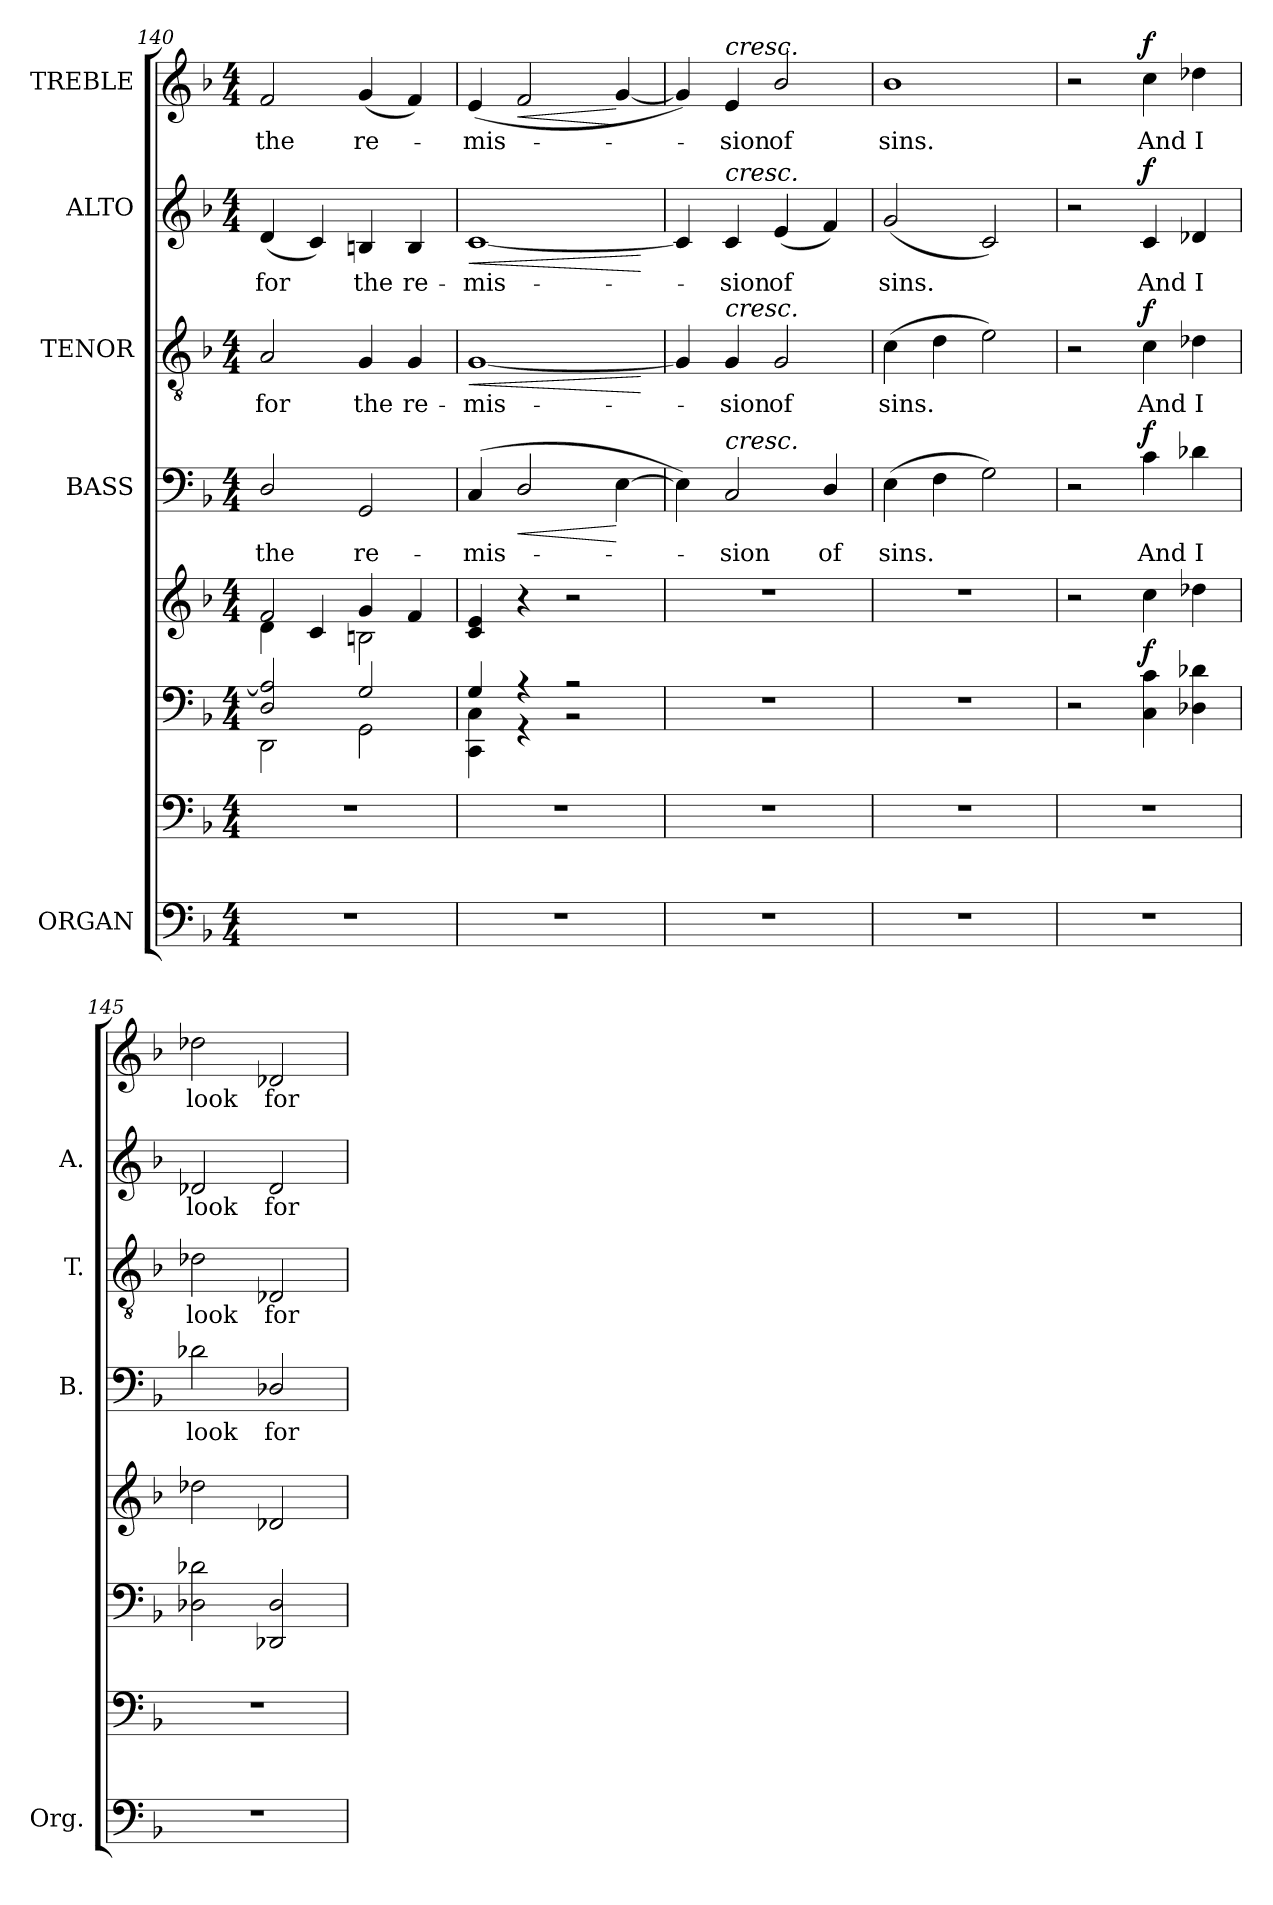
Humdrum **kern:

**kern	**kern	**kern	**kern	**dynam	**kern	**text	**dynam	**kern	**text	**dynam	**kern	**text	**dynam	**kern	**text	**dynam
*part5	*part5	*part5	*part5	*part5	*part4	*part4	*part4	*part3	*part3	*part3	*part2	*part2	*part2	*part1	*part1	*part1
*staff8	*staff7	*staff6	*staff5	*staff5/6/7/8	*staff4	*staff4	*staff4	*staff3	*staff3	*staff3	*staff2	*staff2	*staff2	*staff1	*staff1	*staff1
*I"ORGAN	*	*	*	*	*I"BASS	*	*	*I"TENOR	*	*	*I"ALTO	*	*	*I"TREBLE	*	*
*I'Org.	*	*	*	*	*I'B.	*	*	*I'T.	*	*	*I'A.	*	*	*	*	*
*clefF4	*clefF4	*clefF4	*clefG2	*	*clefF4	*	*	*clefGv2	*	*	*clefG2	*	*	*clefG2	*	*
*	*	*	*	*	*	*	*	*ITrd7c12	*	*	*	*	*	*	*	*
*k[b-]	*k[b-]	*k[b-]	*k[b-]	*	*k[b-]	*	*	*k[b-]	*	*	*k[b-]	*	*	*k[b-]	*	*
*F:	*F:	*F:	*F:	*	*F:	*	*	*F:	*	*	*F:	*	*	*F:	*	*
*M4/4	*M4/4	*M4/4	*M4/4	*	*M4/4	*	*	*M4/4	*	*	*M4/4	*	*	*M4/4	*	*
=140	=140	=140	=140	=140	=140	=140	=140	=140	=140	=140	=140	=140	=140	=140	=140	=140
*	*	*^	*^	*	*	*	*	*	*	*	*	*	*	*	*	*
!	!	!	!	!	!	!	!	!LO:LY:b:color=#000000	!	!	!	!	!	!	!	!	!	!
!	!	!	!	!	!	!	!	!	!	!	!LO:LY:b:color=#000000	!	!	!	!	!	!	!
!	!	!	!	!	!	!	!	!	!	!	!	!	!	!LO:LY:b:color=#000000	!	!	!	!
!	!	!	!	!	!	!	!	!	!	!	!	!	!	!	!	!	!LO:LY:b:color=#000000	!
1r	1r	2Di/ 2Ai]	2DDi\	2fi/	4di\	.	2Di/	the	.	2AAi/	for	.	(4di/	for	.	2fi/	the	.
.	.	.	.	.	4ci/	.	.	.	.	.	.	.	4ci/)	.	.	.	.	.
!	!	!	!	!	!	!	!	!LO:LY:b:color=#000000	!	!	!	!	!	!	!	!	!	!
!	!	!	!	!	!	!	!	!	!	!	!LO:LY:b:color=#000000	!	!	!	!	!	!	!
!	!	!	!	!	!	!	!	!	!	!	!	!	!	!LO:LY:b:color=#000000	!	!	!	!
!	!	!	!	!	!	!	!	!	!	!	!	!	!	!	!	!	!LO:LY:b:color=#000000	!
.	.	2Gi/	2GGi\	4gi/	2Bni\	.	2GGi/	re-	.	4GGi/	the	.	4Bni/	the	.	(4gi/	re-	.
!	!	!	!	!	!	!	!	!	!	!	!LO:LY:b:color=#000000	!	!	!	!	!	!	!
!	!	!	!	!	!	!	!	!	!	!	!	!	!	!LO:LY:b:color=#000000	!	!	!	!
.	.	.	.	4fi/	.	.	.	.	.	4GGi/	re-	.	4Bi/	re-	.	4fi/)	.	.
*	*	*	*	*v	*v	*	*	*	*	*	*	*	*	*	*	*	*	*
=141	=141	=141	=141	=141	=141	=141	=141	=141	=141	=141	=141	=141	=141	=141	=141	=141	=141
!	!	!	!	!	!	!	!LO:LY:b:color=#000000	!	!	!	!	!	!	!	!	!	!
!	!	!	!	!	!	!	!	!	!	!LO:LY:b:color=#000000	!LO:HP:b	!	!	!	!	!	!
!	!	!	!	!	!	!	!	!	!	!	!	!	!LO:LY:b:color=#000000	!LO:HP:b	!	!	!
!	!	!	!	!	!	!	!	!	!	!	!	!	!	!	!	!LO:LY:b:color=#000000	!
1r	1r	4Gi/	4CCi\ 4Ci	4ci/ 4ei	.	(4Ci/	-mis-	.	[1GGi	-mis-	<	[1ci	-mis-	<	(4ei/	-mis-	.
!	!	!	!	!	!	!	!	!LO:HP:b	!	!	!	!	!	!	!	!	!LO:HP:b
.	.	4r	4r	4r	.	2Di/	.	<	.	.	.	.	.	.	2fi/	.	<
.	.	2r	2r	2r	.	.	.	.	.	.	.	.	.	.	.	.	.
.	.	.	.	.	.	[4Ei\	.	[	.	.	.	.	.	.	[4gi/	.	[
*	*	*v	*v	*	*	*	*	*	*	*	*	*	*	*	*	*	*
.	.	.	.	.	.	.	.	.	.	[	.	.	[	.	.	.
=142	=142	=142	=142	=142	=142	=142	=142	=142	=142	=142	=142	=142	=142	=142	=142	=142
1r	1r	1r	1r	.	4Ei\])	.	.	4GGi/]	.	.	4ci/]	.	.	4gi/])	.	.
!	!	!	!	!	!	!LO:LY:b:color=#000000	!	!	!	!	!	!	!	!	!	!
!	!	!	!	!	!	!	!	!	!LO:LY:b:color=#000000	!	!	!	!	!	!	!
!	!	!	!	!	!	!	!	!	!	!	!	!LO:LY:b:color=#000000	!	!	!	!
!	!	!	!	!	!	!	!	!	!	!	!	!	!	!LO:TX:a:i:t=cresc.	!	!
!	!	!	!	!	!	!	!	!	!	!	!LO:TX:a:i:t=cresc.	!	!	!	!	!
!	!	!	!	!	!	!	!	!LO:TX:a:i:t=cresc.	!	!	!	!	!	!	!	!
!	!	!	!	!	!LO:TX:a:i:t=cresc.	!	!	!	!	!	!	!	!	!	!	!
!	!	!	!	!	!	!	!	!	!	!	!	!	!	!	!LO:LY:b:color=#000000	!
.	.	.	.	.	2Ci/	-sion	.	4GGi/	-sion	.	4ci/	-sion	.	4ei/	-sion	.
!	!	!	!	!	!	!	!	!	!LO:LY:b:color=#000000	!	!	!	!	!	!	!
!	!	!	!	!	!	!	!	!	!	!	!	!LO:LY:b:color=#000000	!	!	!	!
!	!	!	!	!	!	!	!	!	!	!	!	!	!	!	!LO:LY:b:color=#000000	!
.	.	.	.	.	.	.	.	2GGi/	of	.	(4ei/	of	.	2b-i/	of	.
!	!	!	!	!	!	!LO:LY:b:color=#000000	!	!	!	!	!	!	!	!	!	!
.	.	.	.	.	4Di/	of	.	.	.	.	4fi/)	.	.	.	.	.
=143	=143	=143	=143	=143	=143	=143	=143	=143	=143	=143	=143	=143	=143	=143	=143	=143
!	!	!	!	!	!	!LO:LY:b:color=#000000	!	!	!	!	!	!	!	!	!	!
!	!	!	!	!	!	!	!	!	!LO:LY:b:color=#000000	!	!	!	!	!	!	!
!	!	!	!	!	!	!	!	!	!	!	!	!LO:LY:b:color=#000000	!	!	!	!
!	!	!	!	!	!	!	!	!	!	!	!	!	!	!	!LO:LY:b:color=#000000	!
1r	1r	1r	1r	.	(4Ei\	sins.	.	(4Ci\	sins.	.	(2gi/	sins.	.	1b-i	sins.	.
.	.	.	.	.	4Fi\	.	.	4Di\	.	.	.	.	.	.	.	.
.	.	.	.	.	2Gi\)	.	.	2Ei\)	.	.	2ci/)	.	.	.	.	.
!!LO:LB:g=z
=144	=144	=144	=144	=144	=144	=144	=144	=144	=144	=144	=144	=144	=144	=144	=144	=144
1r	1r	2r	2r	.	2r	.	.	2r	.	.	2r	.	.	2r	.	.
!	!	!	!	!	!	!LO:LY:b:color=#000000	!	!	!	!	!	!	!	!	!	!
!	!	!	!	!	!	!	!	!	!LO:LY:b:color=#000000	!	!	!	!	!	!	!
!	!	!	!	!	!	!	!	!	!	!	!	!LO:LY:b:color=#000000	!	!	!	!
!	!	!	!	!	!	!	!	!	!	!	!	!	!	!	!LO:LY:b:color=#000000	!
.	.	4Ci\ 4ci	4cci\	f	4ci\	And	f	4Ci\	And	f	4ci/	And	f	4cci\	And	f
!	!	!	!	!	!	!LO:LY:b:color=#000000	!	!	!	!	!	!	!	!	!	!
!	!	!	!	!	!	!	!	!	!LO:LY:b:color=#000000	!	!	!	!	!	!	!
!	!	!	!	!	!	!	!	!	!	!	!	!LO:LY:b:color=#000000	!	!	!	!
!	!	!	!	!	!	!	!	!	!	!	!	!	!	!	!LO:LY:b:color=#000000	!
.	.	4D-Xi\ 4d-Xi	4dd-Xi\	.	4d-Xi\	I	.	4D-Xi\	I	.	4d-Xi/	I	.	4dd-Xi\	I	.
=145	=145	=145	=145	=145	=145	=145	=145	=145	=145	=145	=145	=145	=145	=145	=145	=145
!	!	!	!	!	!	!LO:LY:b:color=#000000	!	!	!	!	!	!	!	!	!	!
!	!	!	!	!	!	!	!	!	!LO:LY:b:color=#000000	!	!	!	!	!	!	!
!	!	!	!	!	!	!	!	!	!	!	!	!LO:LY:b:color=#000000	!	!	!	!
!	!	!	!	!	!	!	!	!	!	!	!	!	!	!	!LO:LY:b:color=#000000	!
1r	1r	2D-Xi\ 2d-Xi	2dd-Xi\	.	2d-Xi\	look	.	2D-Xi\	look	.	2d-Xi/	look	.	2dd-Xi\	look	.
!	!	!	!	!	!	!LO:LY:b:color=#000000	!	!	!	!	!	!	!	!	!	!
!	!	!	!	!	!	!	!	!	!LO:LY:b:color=#000000	!	!	!	!	!	!	!
!	!	!	!	!	!	!	!	!	!	!	!	!LO:LY:b:color=#000000	!	!	!	!
!	!	!	!	!	!	!	!	!	!	!	!	!	!	!	!LO:LY:b:color=#000000	!
.	.	2DD-Xi/ 2D-i	2d-Xi/	.	2D-Xi/	for	.	2DD-Xi/	for	.	2d-i/	for	.	2d-Xi/	for	.
=	=	=	=	=	=	=	=	=	=	=	=	=	=	=	=	=
*-	*-	*-	*-	*-	*-	*-	*-	*-	*-	*-	*-	*-	*-	*-	*-	*-
